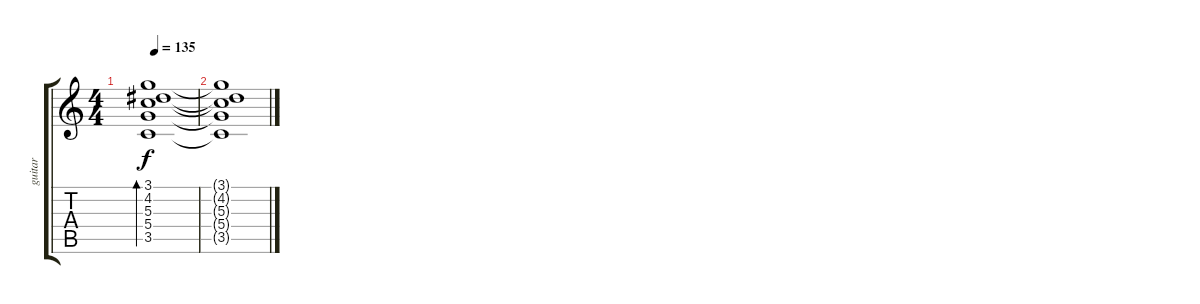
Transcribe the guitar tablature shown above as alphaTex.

\track ("guitar" "guitar") {instrument acousticguitarsteel}
\staff {score tabs}
\tuning (E4 B3 G3 D3 A2 E2) {hide}
\ts (4 4)
\tempo 135
\clef g2
\ks c
(3.1 4.2 5.3 5.4 3.5).1{bd 120 dy f} |
(3.1{t} 4.2{t} 5.3{t} 5.4{t} 3.5{t}).1
